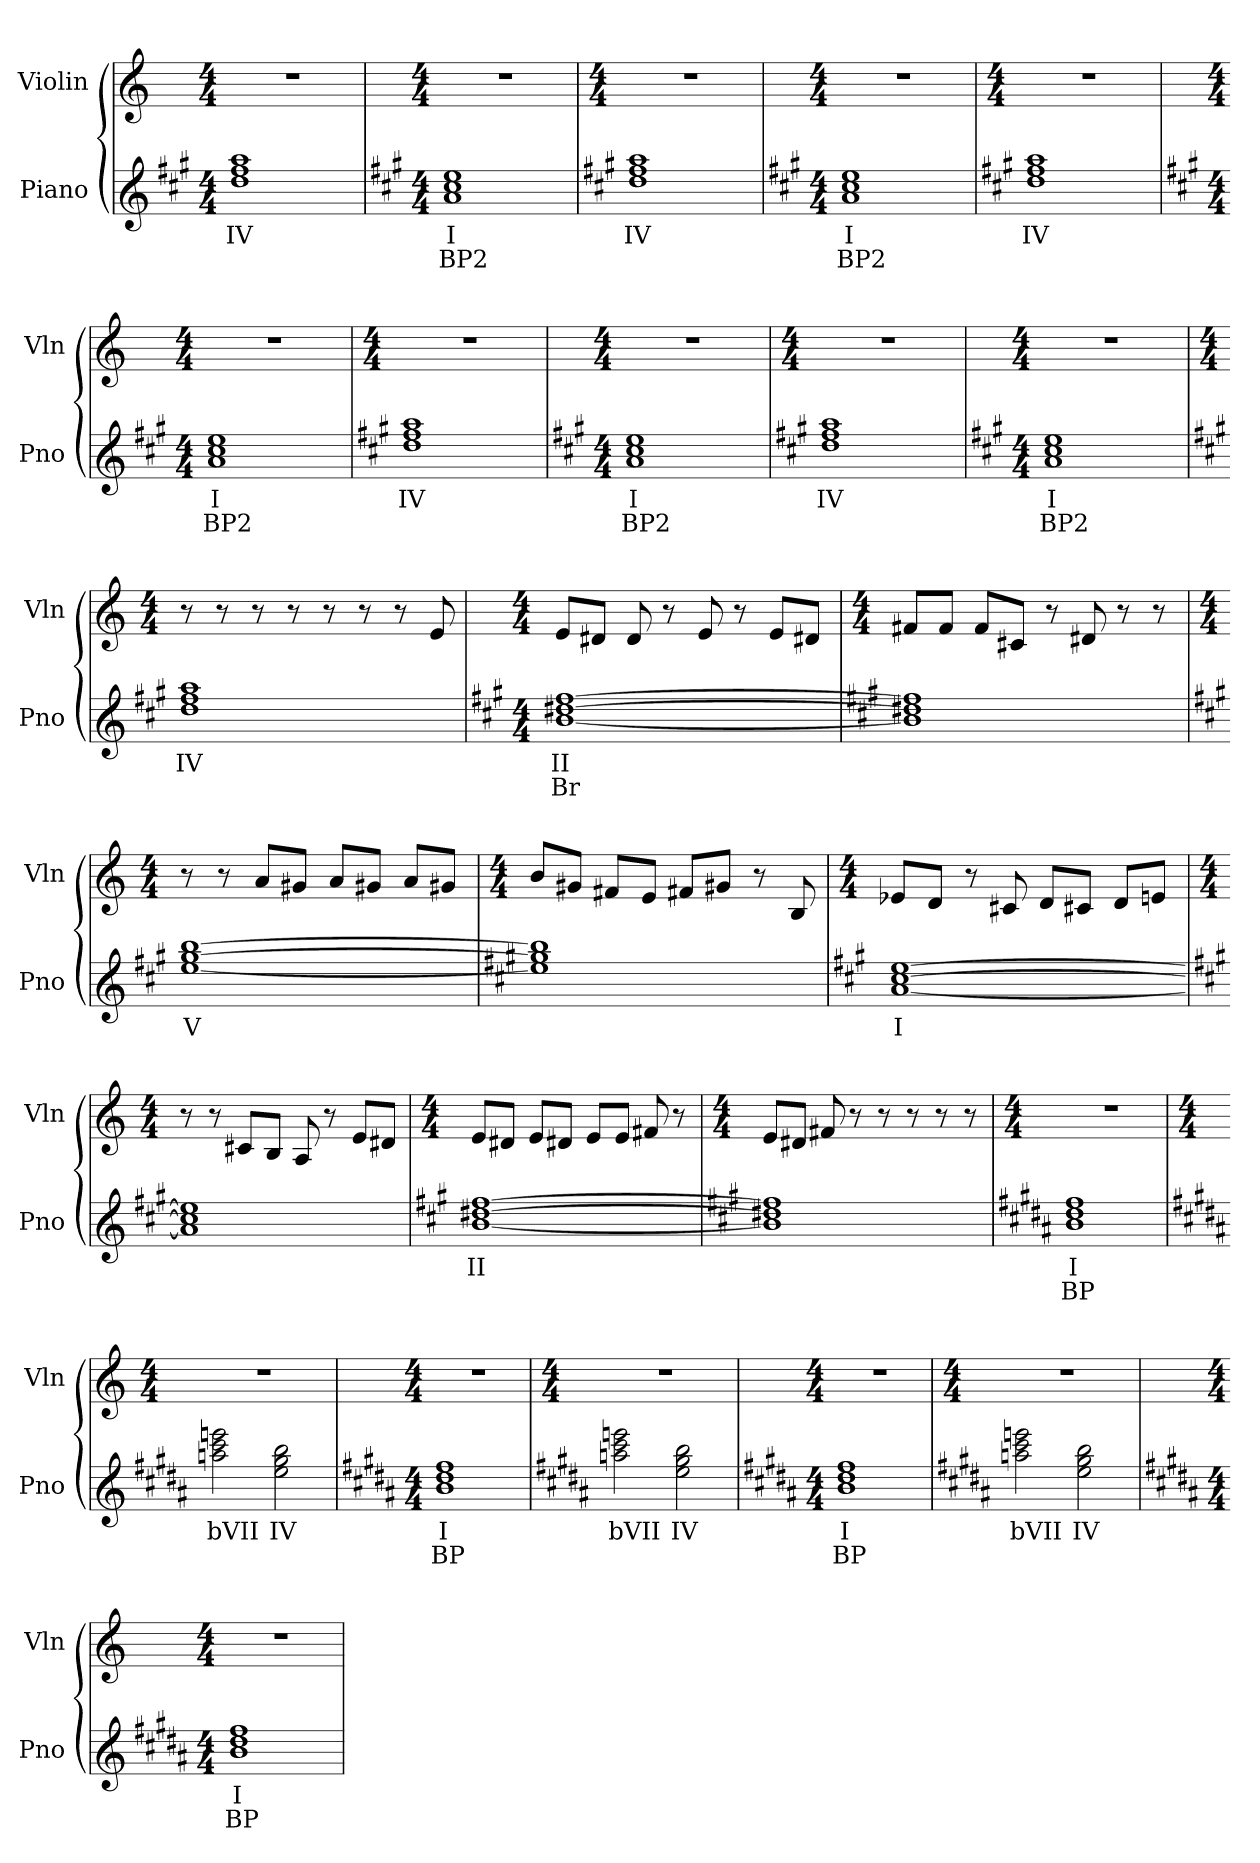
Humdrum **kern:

**kern	**text	**text	**kern
*part2	*part2	*part2	*part1
*staff2	*staff2	*staff2	*staff1
*I"Piano	*	*	*I"Violin
*I'Pno	*	*	*I'Vln
*k[f#c#g#]	*	*	*
*A:	*	*	*
*M4/4	*	*	*M4/4
=	=	=	=
1dd 1ff# 1aa	IV	.	1r
=	=	=	=
*k[f#c#g#]	*	*	*
*A:	*	*	*
*M4/4	*	*	*M4/4
1a 1cc# 1ee	I	BP2	1r
=	=	=	=
*k[f#c#g#]	*	*	*
*A:	*	*	*
*	*	*	*M4/4
1dd 1ff# 1aa	IV	.	1r
=	=	=	=
*k[f#c#g#]	*	*	*
*A:	*	*	*
*M4/4	*	*	*M4/4
1a 1cc# 1ee	I	BP2	1r
=	=	=	=
*k[f#c#g#]	*	*	*
*A:	*	*	*
*	*	*	*M4/4
1dd 1ff# 1aa	IV	.	1r
=	=	=	=
*k[f#c#g#]	*	*	*
*A:	*	*	*
*M4/4	*	*	*M4/4
1a 1cc# 1ee	I	BP2	1r
=	=	=	=
*k[f#c#g#]	*	*	*
*A:	*	*	*
*	*	*	*M4/4
1dd 1ff# 1aa	IV	.	1r
=	=	=	=
*k[f#c#g#]	*	*	*
*A:	*	*	*
*M4/4	*	*	*M4/4
1a 1cc# 1ee	I	BP2	1r
=	=	=	=
*k[f#c#g#]	*	*	*
*A:	*	*	*
*	*	*	*M4/4
1dd 1ff# 1aa	IV	.	1r
=	=	=	=
*k[f#c#g#]	*	*	*
*A:	*	*	*
*M4/4	*	*	*M4/4
1a 1cc# 1ee	I	BP2	1r
=	=	=	=
*k[f#c#g#]	*	*	*
*A:	*	*	*
*	*	*	*M4/4
1dd 1ff# 1aa	IV	.	8r
.	.	.	8r
.	.	.	8r
.	.	.	8r
.	.	.	8r
.	.	.	8r
.	.	.	8r
.	.	.	8e
=	=	=	=
*k[f#c#g#]	*	*	*
*A:	*	*	*
*M4/4	*	*	*M4/4
[1b [1dd#X [1ff#	II	Br	8eL
.	.	.	8d#XJ
.	.	.	8d#
.	.	.	8r
.	.	.	8e
.	.	.	8r
.	.	.	8eL
.	.	.	8d#XJ
=	=	=	=
*k[f#c#g#]	*	*	*
*A:	*	*	*
*	*	*	*M4/4
1b] 1dd#X] 1ff#]	.	.	8f#XL
.	.	.	8f#J
.	.	.	8f#L
.	.	.	8c#XJ
.	.	.	8r
.	.	.	8d#X
.	.	.	8r
.	.	.	8r
=	=	=	=
*k[f#c#g#]	*	*	*
*A:	*	*	*
*	*	*	*M4/4
[1ee [1gg# [1bb	V	.	8r
.	.	.	8r
.	.	.	8aL
.	.	.	8g#XJ
.	.	.	8aL
.	.	.	8g#XJ
.	.	.	8aL
.	.	.	8g#XJ
=	=	=	=
*k[f#c#g#]	*	*	*
*A:	*	*	*
*	*	*	*M4/4
1ee] 1gg#] 1bb]	.	.	8bL
.	.	.	8g#XJ
.	.	.	8f#XL
.	.	.	8eJ
.	.	.	8f#XL
.	.	.	8g#XJ
.	.	.	8r
.	.	.	8B
=	=	=	=
*k[f#c#g#]	*	*	*
*A:	*	*	*
*	*	*	*M4/4
[1a [1cc# [1ee	I	.	8e-XL
.	.	.	8dJ
.	.	.	8r
.	.	.	8c#X
.	.	.	8dL
.	.	.	8c#XJ
.	.	.	8dL
.	.	.	8enJ
=	=	=	=
*k[f#c#g#]	*	*	*
*A:	*	*	*
*	*	*	*M4/4
1a] 1cc#] 1ee]	.	.	8r
.	.	.	8r
.	.	.	8c#XL
.	.	.	8BJ
.	.	.	8A
.	.	.	8r
.	.	.	8eL
.	.	.	8d#XJ
=	=	=	=
*k[f#c#g#]	*	*	*
*A:	*	*	*
*	*	*	*M4/4
[1b [1dd#X [1ff#	II	.	8eL
.	.	.	8d#XJ
.	.	.	8eL
.	.	.	8d#XJ
.	.	.	8eL
.	.	.	8eJ
.	.	.	8f#X
.	.	.	8r
=	=	=	=
*k[f#c#g#]	*	*	*
*A:	*	*	*
*	*	*	*M4/4
1b] 1dd#X] 1ff#]	.	.	8eL
.	.	.	8d#XJ
.	.	.	8f#X
.	.	.	8r
.	.	.	8r
.	.	.	8r
.	.	.	8r
.	.	.	8r
=	=	=	=
*k[f#c#g#d#a#]	*	*	*
*B:	*	*	*
*	*	*	*M4/4
1b 1dd# 1ff#	I	BP	1r
=	=	=	=
*k[f#c#g#d#a#]	*	*	*
*B:	*	*	*
*	*	*	*M4/4
2aan 2ccc# 2eeen	bVII	.	1r
2ee 2gg# 2bb	IV	.	.
=	=	=	=
*k[f#c#g#d#a#]	*	*	*
*B:	*	*	*
*M4/4	*	*	*M4/4
1b 1dd# 1ff#	I	BP	1r
=	=	=	=
*k[f#c#g#d#a#]	*	*	*
*B:	*	*	*
*	*	*	*M4/4
2aan 2ccc# 2eeen	bVII	.	1r
2ee 2gg# 2bb	IV	.	.
=	=	=	=
*k[f#c#g#d#a#]	*	*	*
*B:	*	*	*
*M4/4	*	*	*M4/4
1b 1dd# 1ff#	I	BP	1r
=	=	=	=
*k[f#c#g#d#a#]	*	*	*
*B:	*	*	*
*	*	*	*M4/4
2aan 2ccc# 2eeen	bVII	.	1r
2ee 2gg# 2bb	IV	.	.
=	=	=	=
*k[f#c#g#d#a#]	*	*	*
*B:	*	*	*
*M4/4	*	*	*M4/4
1b 1dd# 1ff#	I	BP	1r
=	=	=	=
*-	*-	*-	*-
